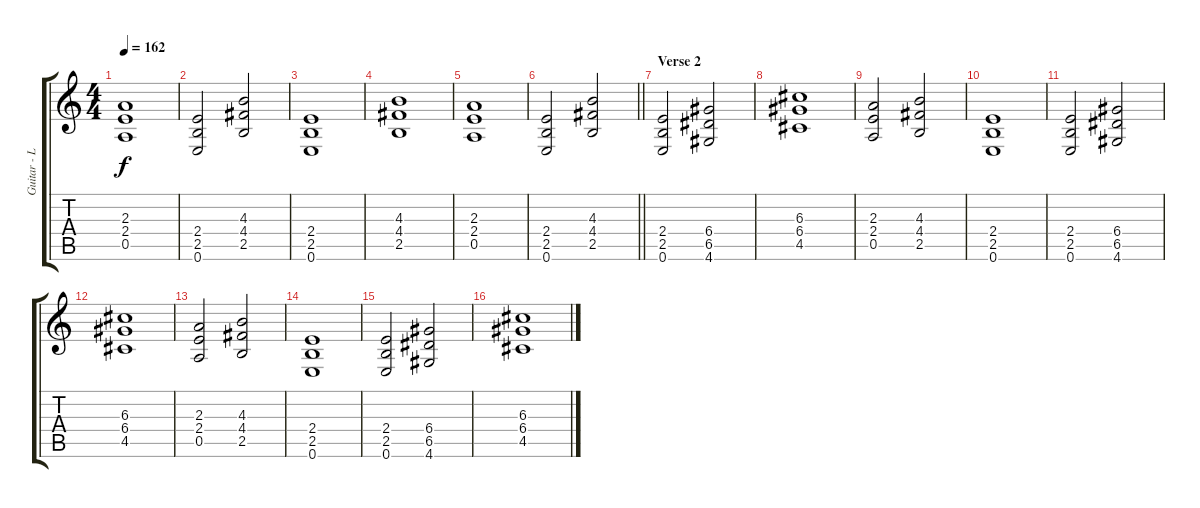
\track ("Guitar - Letov" "Guitar - L") {instrument distortionguitar}
\staff {score tabs}
\tuning (E4 B3 G3 D3 A2 E2) {hide}
\ts (4 4)
\tempo 162
\clef g2
\ks c
(2.3 2.4 0.5).1{dy f} |
(2.4 2.5 0.6).2 (4.3 4.4 2.5).2 |
(2.4 2.5 0.6).1 |
(4.3 4.4 2.5).1 |
(2.3 2.4 0.5).1 |
\barLineRight lightlight
(2.4 2.5 0.6).2 (4.3 4.4 2.5).2 |
\section ("" "Verse 2")
(2.4 2.5 0.6).2 (6.4 6.5 4.6).2 |
(6.3 6.4 4.5).1 |
(2.3 2.4 0.5).2 (4.3 4.4 2.5).2 |
(2.4 2.5 0.6).1 |
(2.4 2.5 0.6).2 (6.4 6.5 4.6).2 |
(6.3 6.4 4.5).1 |
(2.3 2.4 0.5).2 (4.3 4.4 2.5).2 |
(2.4 2.5 0.6).1 |
(2.4 2.5 0.6).2 (6.4 6.5 4.6).2 |
(6.3 6.4 4.5).1
